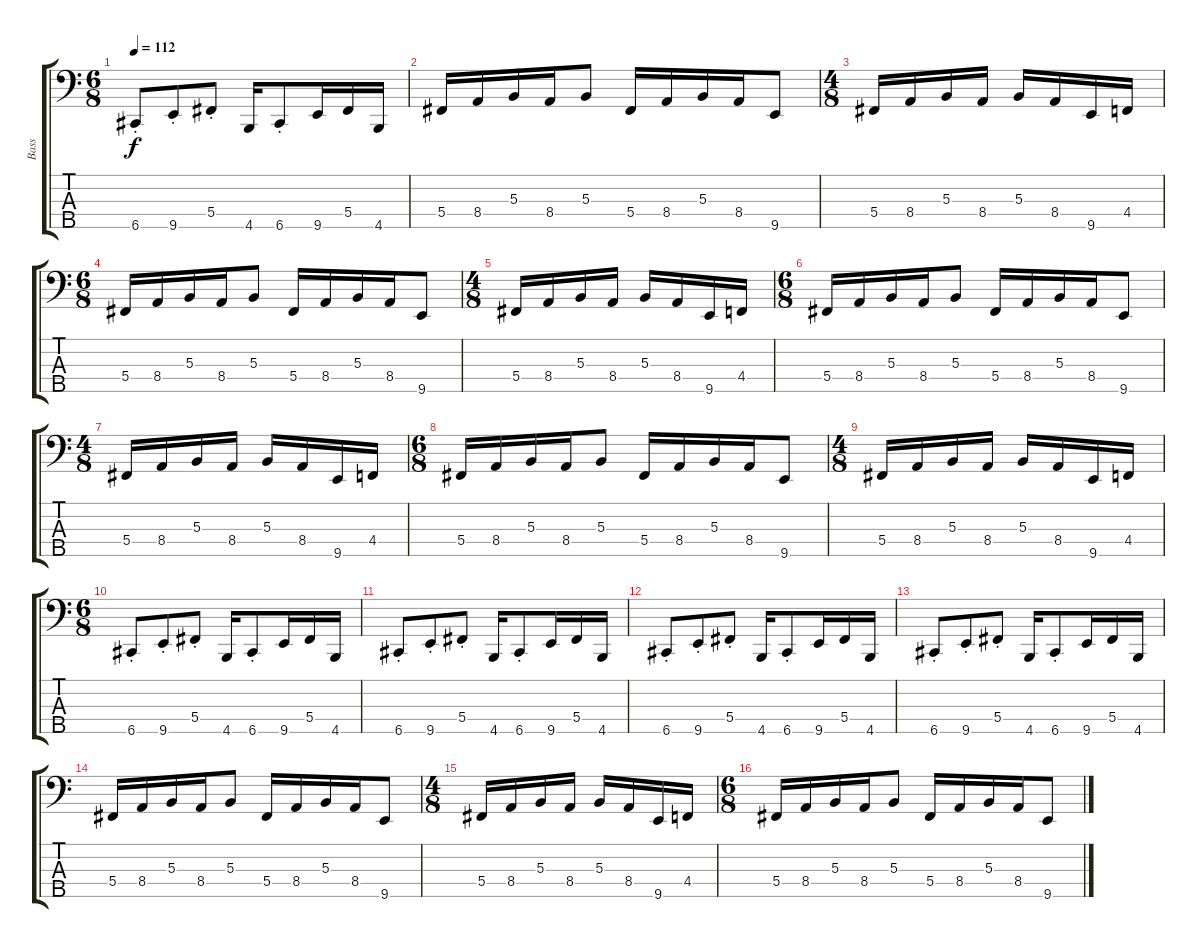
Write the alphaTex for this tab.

\track ("Bass" "Bass") {instrument electricbassfinger}
\staff {score tabs}
\tuning (E2 B1 Gb1 Db1 G0) {hide}
\ts (6 8)
\tempo 112
\clef f4
\ks c
6.5{st}.8{dy f} 9.5{st}.8 5.4{st}.8 4.5.16 6.5{st}.8 9.5.16 5.4.16 4.5.16 |
5.4.16 8.4.16 5.3.16 8.4.16 5.3.8 5.4.16 8.4.16 5.3.16 8.4.16 9.5.8 |
\ts (4 8)
5.4.16 8.4.16 5.3.16 8.4.16 5.3.16 8.4.16 9.5.16 4.4.16 |
\ts (6 8)
5.4.16 8.4.16 5.3.16 8.4.16 5.3.8 5.4.16 8.4.16 5.3.16 8.4.16 9.5.8 |
\ts (4 8)
5.4.16 8.4.16 5.3.16 8.4.16 5.3.16 8.4.16 9.5.16 4.4.16 |
\ts (6 8)
5.4.16 8.4.16 5.3.16 8.4.16 5.3.8 5.4.16 8.4.16 5.3.16 8.4.16 9.5.8 |
\ts (4 8)
5.4.16 8.4.16 5.3.16 8.4.16 5.3.16 8.4.16 9.5.16 4.4.16 |
\ts (6 8)
5.4.16 8.4.16 5.3.16 8.4.16 5.3.8 5.4.16 8.4.16 5.3.16 8.4.16 9.5.8 |
\ts (4 8)
5.4.16 8.4.16 5.3.16 8.4.16 5.3.16 8.4.16 9.5.16 4.4.16 |
\ts (6 8)
6.5{st}.8 9.5{st}.8 5.4{st}.8 4.5.16 6.5{st}.8 9.5.16 5.4.16 4.5.16 |
6.5{st}.8 9.5{st}.8 5.4{st}.8 4.5.16 6.5{st}.8 9.5.16 5.4.16 4.5.16 |
6.5{st}.8 9.5{st}.8 5.4{st}.8 4.5.16 6.5{st}.8 9.5.16 5.4.16 4.5.16 |
6.5{st}.8 9.5{st}.8 5.4{st}.8 4.5.16 6.5{st}.8 9.5.16 5.4.16 4.5.16 |
5.4.16 8.4.16 5.3.16 8.4.16 5.3.8 5.4.16 8.4.16 5.3.16 8.4.16 9.5.8 |
\ts (4 8)
5.4.16 8.4.16 5.3.16 8.4.16 5.3.16 8.4.16 9.5.16 4.4.16 |
\ts (6 8)
5.4.16 8.4.16 5.3.16 8.4.16 5.3.8 5.4.16 8.4.16 5.3.16 8.4.16 9.5.8
